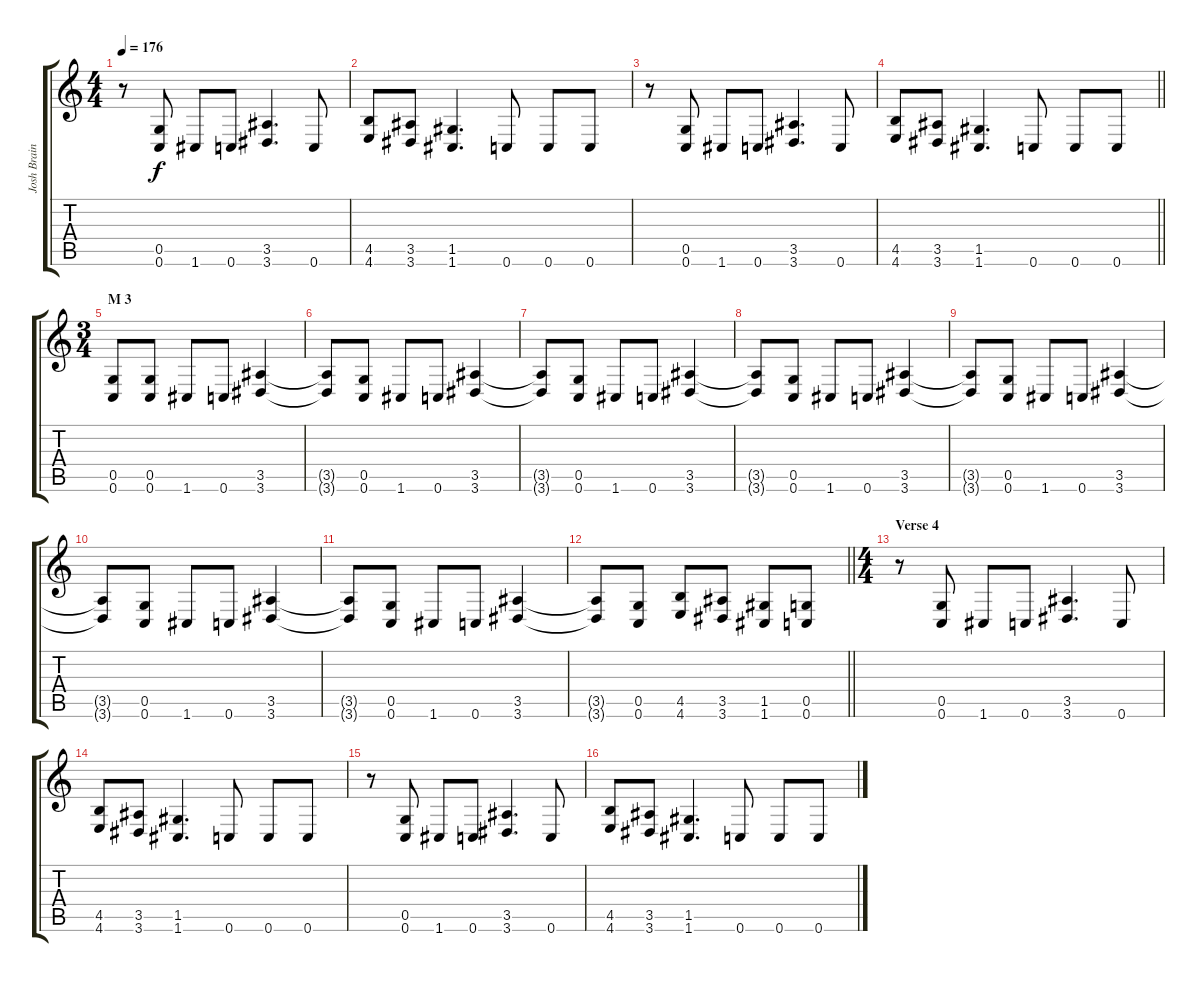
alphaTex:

\track ("Josh Brainard" "Josh Brain") {instrument distortionguitar}
\staff {score tabs}
\tuning (D4 A3 F3 C3 G2 C2) {hide}
\ts (4 4)
\tempo 176
\clef g2
\ks c
r.8{dy f} (0.5 0.6).8 1.6.8 0.6.8 (3.5 3.6).4{d} 0.6.8 |
(4.5 4.6).8 (3.5 3.6).8 (1.5 1.6).4{d} 0.6.8 0.6.8 0.6.8 |
r.8 (0.5 0.6).8 1.6.8 0.6.8 (3.5 3.6).4{d} 0.6.8 |
\barLineRight lightlight
(4.5 4.6).8 (3.5 3.6).8 (1.5 1.6).4{d} 0.6.8 0.6.8 0.6.8 |
\ts (3 4)
\section ("" "M 3")
(0.5 0.6).8 (0.5 0.6).8 1.6.8 0.6.8 (3.5 3.6).4 |
(3.5{t} 3.6{t}).8 (0.5 0.6).8 1.6.8 0.6.8 (3.5 3.6).4 |
(3.5{t} 3.6{t}).8 (0.5 0.6).8 1.6.8 0.6.8 (3.5 3.6).4 |
(3.5{t} 3.6{t}).8 (0.5 0.6).8 1.6.8 0.6.8 (3.5 3.6).4 |
(3.5{t} 3.6{t}).8 (0.5 0.6).8 1.6.8 0.6.8 (3.5 3.6).4 |
(3.5{t} 3.6{t}).8 (0.5 0.6).8 1.6.8 0.6.8 (3.5 3.6).4 |
(3.5{t} 3.6{t}).8 (0.5 0.6).8 1.6.8 0.6.8 (3.5 3.6).4 |
\barLineRight lightlight
(3.5{t} 3.6{t}).8 (0.5 0.6).8 (4.5 4.6).8 (3.5 3.6).8 (1.5 1.6).8 (0.5 0.6).8 |
\ts (4 4)
\section ("" "Verse 4")
r.8 (0.5 0.6).8 1.6.8 0.6.8 (3.5 3.6).4{d} 0.6.8 |
(4.5 4.6).8 (3.5 3.6).8 (1.5 1.6).4{d} 0.6.8 0.6.8 0.6.8 |
r.8 (0.5 0.6).8 1.6.8 0.6.8 (3.5 3.6).4{d} 0.6.8 |
(4.5 4.6).8 (3.5 3.6).8 (1.5 1.6).4{d} 0.6.8 0.6.8 0.6.8
